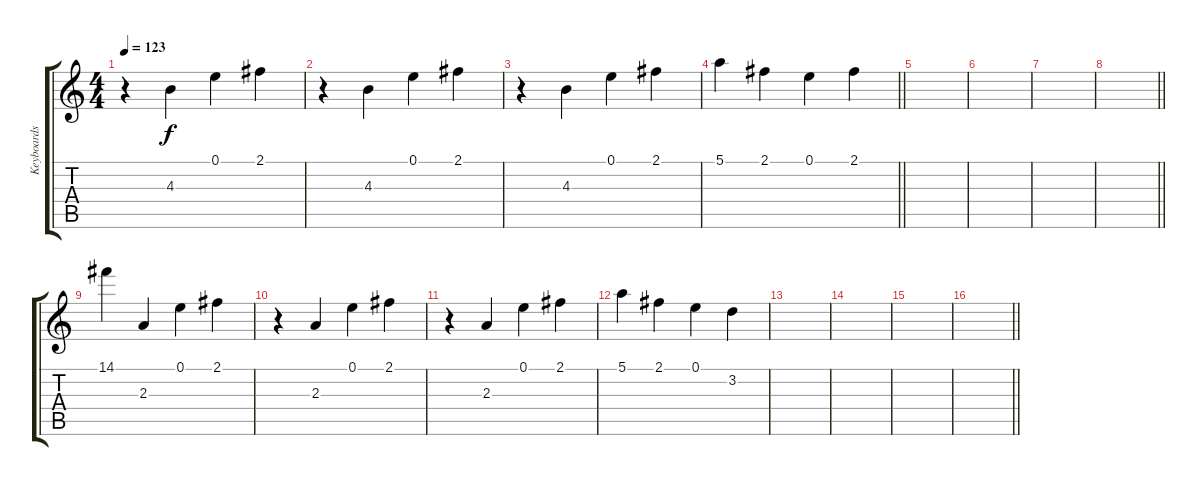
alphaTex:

\track ("Keyboards" "Keyboards") {instrument acousticguitarnylon}
\staff {score tabs}
\tuning (E4 B3 G3 D3 A2 E2) {hide}
\ts (4 4)
\tempo 123
\clef g2
\ks c
r.4{dy f} 4.3.4 0.1.4 2.1.4 |
r.4 4.3.4 0.1.4 2.1.4 |
r.4 4.3.4 0.1.4 2.1.4 |
\barLineRight lightlight
5.1.4 2.1.4 0.1.4 2.1.4 |
|
|
|
\barLineRight lightlight
|
14.1.4 2.3.4 0.1.4 2.1.4 |
r.4 2.3.4 0.1.4 2.1.4 |
r.4 2.3.4 0.1.4 2.1.4 |
5.1.4 2.1.4 0.1.4 3.2.4 |
|
|
|
\barLineRight lightlight
